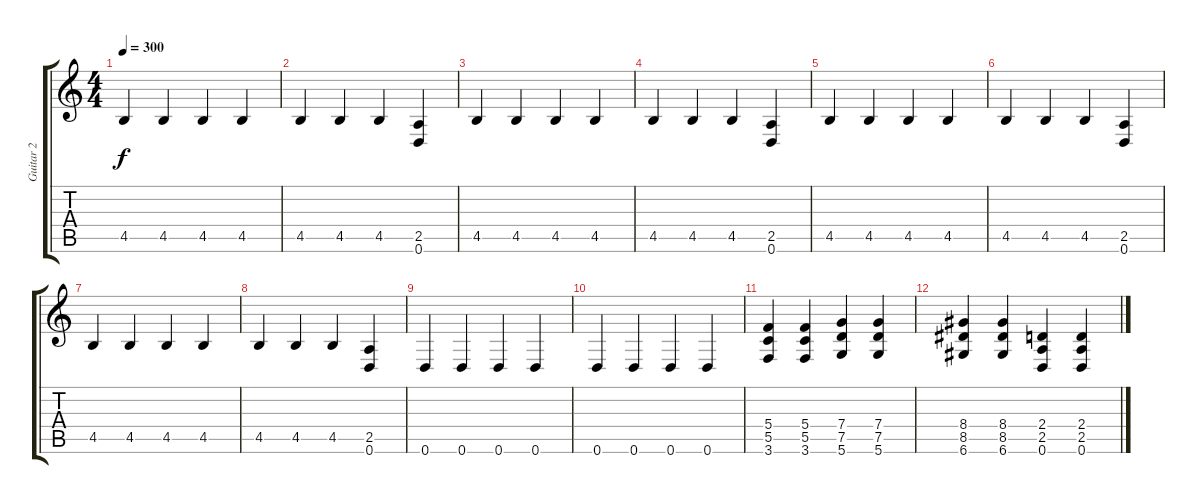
\track ("Guitar 2" "Guitar 2") {instrument distortionguitar}
\staff {score tabs}
\tuning (D4 A3 F3 C3 G2 D2) {hide}
\ts (4 4)
\tempo 300
\clef g2
\ks c
4.5.4{dy f} 4.5.4 4.5.4 4.5.4 |
4.5.4 4.5.4 4.5.4 (2.5 0.6).4 |
4.5.4 4.5.4 4.5.4 4.5.4 |
4.5.4 4.5.4 4.5.4 (2.5 0.6).4 |
4.5.4 4.5.4 4.5.4 4.5.4 |
4.5.4 4.5.4 4.5.4 (2.5 0.6).4 |
4.5.4 4.5.4 4.5.4 4.5.4 |
4.5.4 4.5.4 4.5.4 (2.5 0.6).4 |
0.6.4 0.6.4 0.6.4 0.6.4 |
0.6.4 0.6.4 0.6.4 0.6.4 |
(5.4 5.5 3.6).4 (5.4 5.5 3.6).4 (7.4 7.5 5.6).4 (7.4 7.5 5.6).4 |
(8.4 8.5 6.6).4 (8.4 8.5 6.6).4 (2.4 2.5 0.6).4 (2.4 2.5 0.6).4
